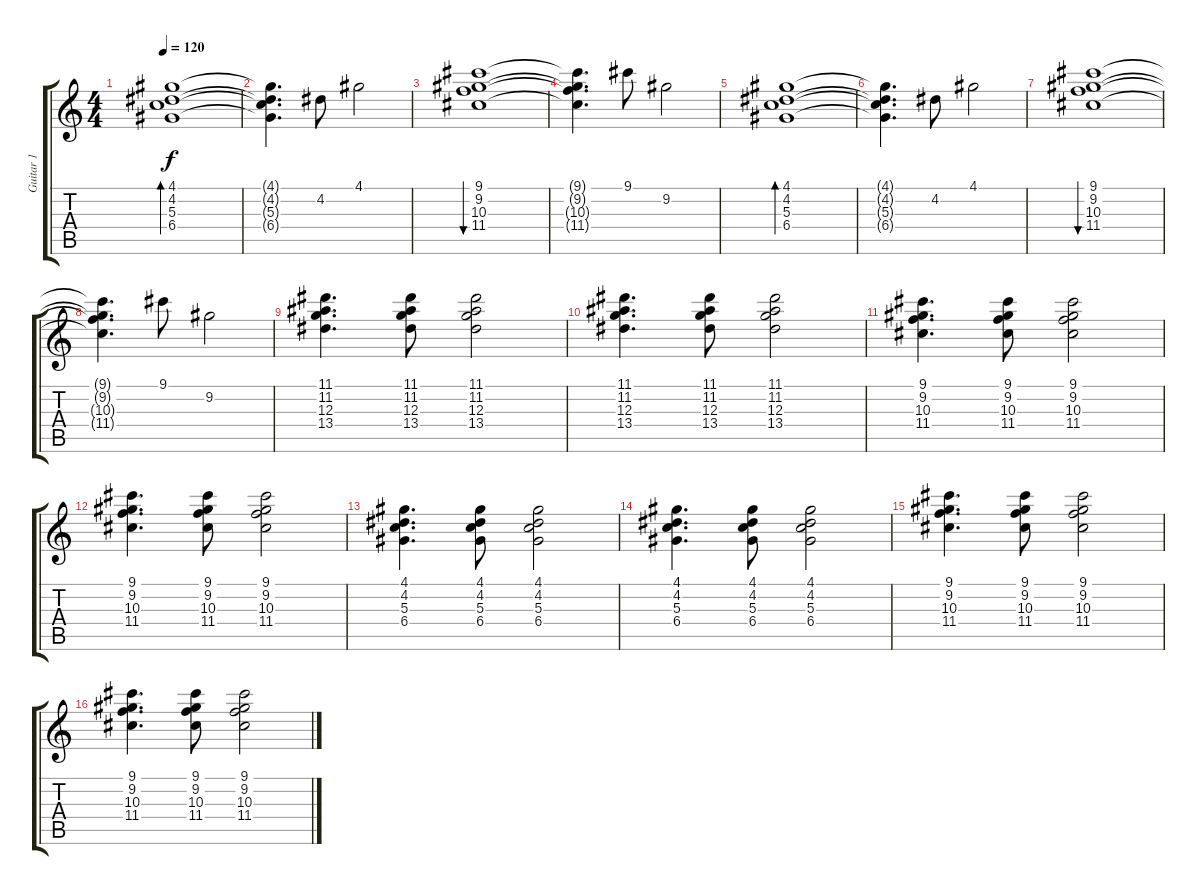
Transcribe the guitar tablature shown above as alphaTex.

\track ("Guitar 1" "Guitar 1") {instrument distortionguitar}
\staff {score tabs}
\tuning (E4 B3 G3 D3 A2 E2) {hide}
\ts (4 4)
\tempo 120
\clef g2
\ks c
(4.1 4.2 5.3 6.4).1{bd 480 dy f} |
(4.1{t} 4.2{t} 5.3{t} 6.4{t}).4{d} 4.2.8 4.1.2 |
(9.1 9.2 10.3 11.4).1{bu 480} |
(9.1{t} 9.2{t} 10.3{t} 11.4{t}).4{d} 9.1.8 9.2.2 |
(4.1 4.2 5.3 6.4).1{bd 480} |
(4.1{t} 4.2{t} 5.3{t} 6.4{t}).4{d} 4.2.8 4.1.2 |
(9.1 9.2 10.3 11.4).1{bu 480} |
(9.1{t} 9.2{t} 10.3{t} 11.4{t}).4{d} 9.1.8 9.2.2 |
(11.1 11.2 12.3 13.4).4{d} (11.1 11.2 12.3 13.4).8 (11.1 11.2 12.3 13.4).2 |
(11.1 11.2 12.3 13.4).4{d} (11.1 11.2 12.3 13.4).8 (11.1 11.2 12.3 13.4).2 |
(9.1 9.2 10.3 11.4).4{d} (9.1 9.2 10.3 11.4).8 (9.1 9.2 10.3 11.4).2 |
(9.1 9.2 10.3 11.4).4{d} (9.1 9.2 10.3 11.4).8 (9.1 9.2 10.3 11.4).2 |
(4.1 4.2 5.3 6.4).4{d} (4.1 4.2 5.3 6.4).8 (4.1 4.2 5.3 6.4).2 |
(4.1 4.2 5.3 6.4).4{d} (4.1 4.2 5.3 6.4).8 (4.1 4.2 5.3 6.4).2 |
(9.1 9.2 10.3 11.4).4{d} (9.1 9.2 10.3 11.4).8 (9.1 9.2 10.3 11.4).2 |
(9.1 9.2 10.3 11.4).4{d} (9.1 9.2 10.3 11.4).8 (9.1 9.2 10.3 11.4).2
